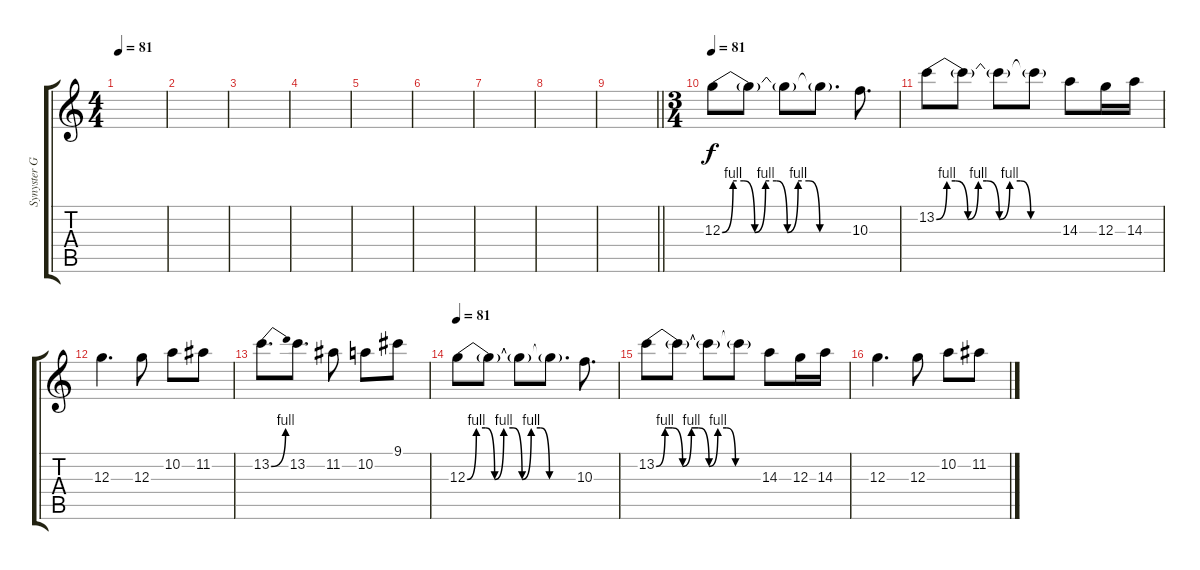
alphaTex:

\track ("Synyster Gates" "Synyster G") {instrument distortionguitar}
\staff {score tabs}
\tuning (E4 B3 G3 D3 A2 D2) {hide}
\ts (4 4)
\tempo 81
\clef g2
\ks c
|
|
|
|
|
|
|
|
\barLineRight lightlight
|
\ts (3 4)
\tempo 81
12.3{be (custom 0 0 5 4 10 4 15 0 20 4 25 4 30 0 35 4 40 4 45 0 60 0)}.8 12.3{t}.8 12.3{t}.8 12.3{t}.8{d} 10.3.8{d} |
13.2{be (custom 0 0 5 4 9 4 15 0 20 4 24 4 30 0 35 4 40 4 45 0 60 0)}.8 13.2{t}.8 13.2{t}.8 13.2{t}.8 14.3.8 12.3.16 14.3.16 |
12.3.4{d} 12.3.8 10.2.8 11.2.8 |
13.2{be (bend 0 0 60 4)}.8{d} 13.2.8{d} 11.2.8 10.2.8 9.1.8 |
\tempo 81
12.3{be (custom 0 0 5 4 10 4 15 0 20 4 25 4 30 0 35 4 40 4 45 0 60 0)}.8 12.3{t}.8 12.3{t}.8 12.3{t}.8{d} 10.3.8{d} |
13.2{be (custom 0 0 5 4 9 4 15 0 20 4 24 4 30 0 35 4 40 4 45 0 60 0)}.8 13.2{t}.8 13.2{t}.8 13.2{t}.8 14.3.8 12.3.16 14.3.16 |
12.3.4{d} 12.3.8 10.2.8 11.2.8
